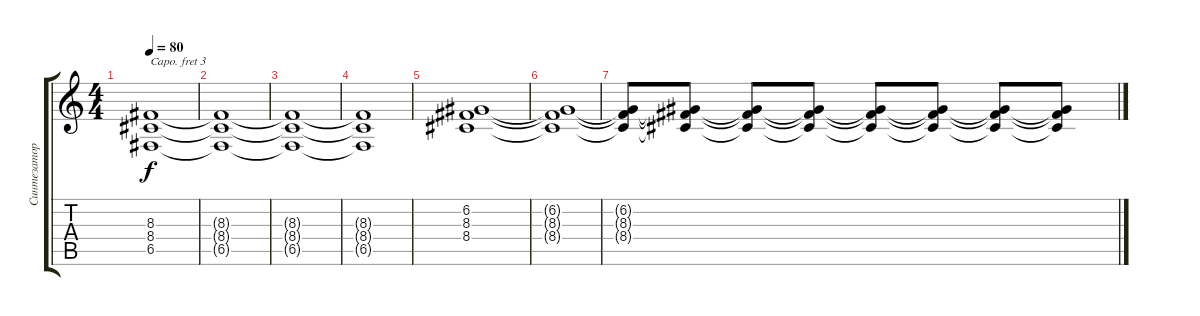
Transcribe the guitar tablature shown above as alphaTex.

\track ("Синтезатор 1" "Синтезатор") {instrument drawbarorgan}
\staff {score tabs}
\capo 3
\tuning (E4 B3 G3 D3 A2 E2) {hide}
\ts (4 4)
\tempo 80
\clef g2
\ks c
(8.3{t} 8.4{t} 6.5{t}).1{dy f} |
(8.3{t} 8.4{t} 6.5{t}).1 |
(8.3{t} 8.4{t} 6.5{t}).1 |
(8.3{t} 8.4{t} 6.5{t}).1 |
(6.2 8.3 8.4).1 |
(6.2{t} 8.3{t} 8.4{t}).1 |
(6.2{t} 8.3{t} 8.4{t}).8 (6.2{t} 8.3{t} 8.4{t}).8 (6.2{t} 8.3{t} 8.4{t}).8 (6.2{t} 8.3{t} 8.4{t}).8 (6.2{t} 8.3{t} 8.4{t}).8{volume 13} (6.2{t} 8.3{t} 8.4{t}).8{volume 12} (6.2{t} 8.3{t} 8.4{t}).8{volume 11} (6.2{t} 8.3{t} 8.4{t}).8{volume 10}
